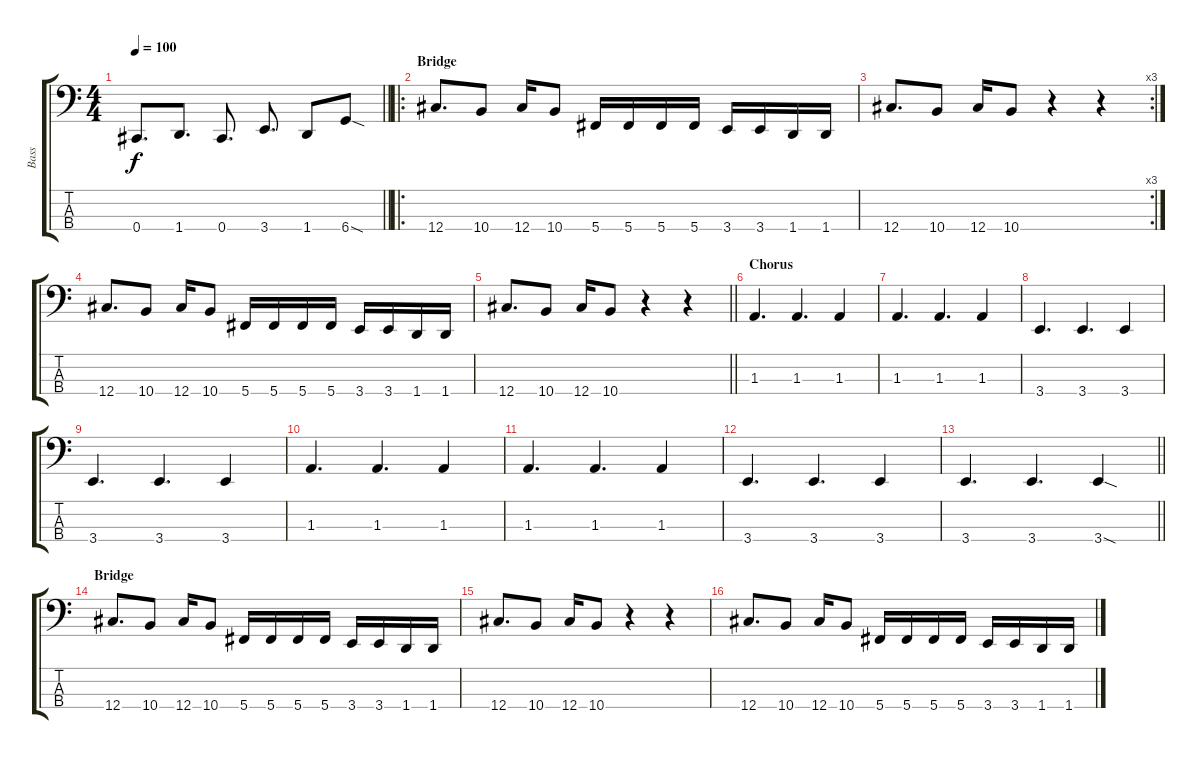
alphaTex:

\track ("Bass" "Bass") {instrument electricbassfinger}
\staff {score tabs}
\tuning (Gb2 Db2 Ab1 Db1) {hide}
\ts (4 4)
\tempo 100
\clef f4
\barLineRight lightlight
\ks c
0.4.8{d dy f} 1.4.8{d} 0.4.8{d} 3.4.8{d} 1.4.8 6.4{sod}.8 |
\ro
\section ("" "Bridge")
12.4.8{d} 10.4.8 12.4.16 10.4.8 5.4.16 5.4.16 5.4.16 5.4.16 3.4.16 3.4.16 1.4.16 1.4.16 |
\rc 3
12.4.8{d} 10.4.8 12.4.16 10.4.8 r.4 r.4 |
12.4.8{d} 10.4.8 12.4.16 10.4.8 5.4.16 5.4.16 5.4.16 5.4.16 3.4.16 3.4.16 1.4.16 1.4.16 |
\barLineRight lightlight
12.4.8{d} 10.4.8 12.4.16 10.4.8 r.4 r.4 |
\section ("" "Chorus")
1.3.4{d} 1.3.4{d} 1.3.4 |
1.3.4{d} 1.3.4{d} 1.3.4 |
3.4.4{d} 3.4.4{d} 3.4.4 |
3.4.4{d} 3.4.4{d} 3.4.4 |
1.3.4{d} 1.3.4{d} 1.3.4 |
1.3.4{d} 1.3.4{d} 1.3.4 |
3.4.4{d} 3.4.4{d} 3.4.4 |
\barLineRight lightlight
3.4.4{d} 3.4.4{d} 3.4{sod}.4 |
\section ("" "Bridge")
12.4.8{d} 10.4.8 12.4.16 10.4.8 5.4.16 5.4.16 5.4.16 5.4.16 3.4.16 3.4.16 1.4.16 1.4.16 |
12.4.8{d} 10.4.8 12.4.16 10.4.8 r.4 r.4 |
12.4.8{d} 10.4.8 12.4.16 10.4.8 5.4.16 5.4.16 5.4.16 5.4.16 3.4.16 3.4.16 1.4.16 1.4.16
